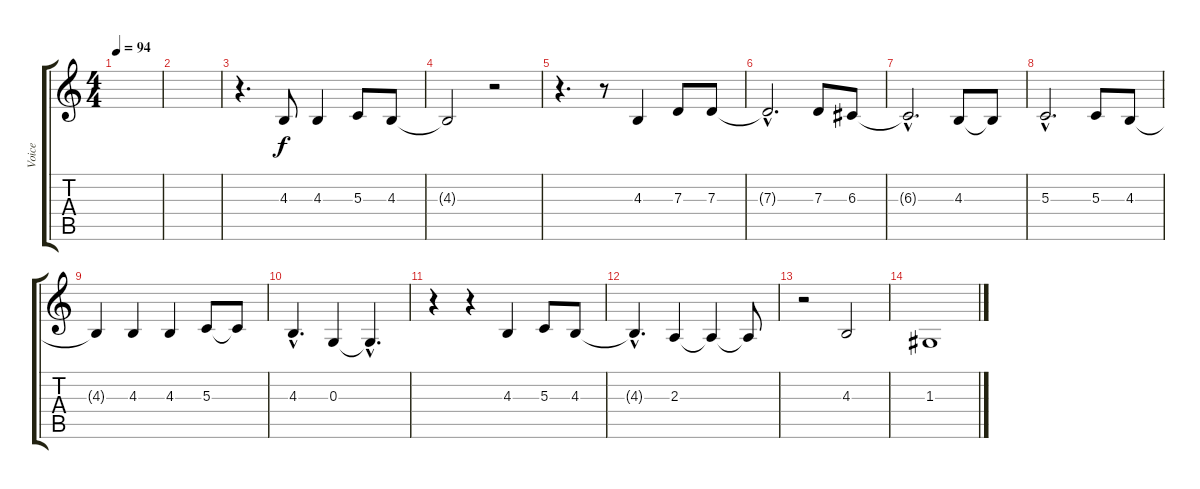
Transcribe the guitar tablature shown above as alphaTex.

\track ("Voice" "Voice") {instrument cello}
\staff {score tabs}
\tuning (E4 B3 G3 D3 A2 E2) {hide}
\ts (4 4)
\tempo 94
\clef g2
\ks c
|
|
r.4{d} 4.3.8 4.3.4 5.3.8 4.3.8 |
4.3{t}.2 r.2 |
r.4{d} r.8 4.3.4 7.3.8 7.3.8 |
7.3{hac t}.2{d} 7.3.8 6.3.8 |
6.3{hac t}.2{d} 4.3.8 4.3{t}.8 |
5.3{hac}.2{d} 5.3.8 4.3.8 |
4.3{t}.4 4.3.4 4.3.4 5.3.8 5.3{t}.8 |
4.3{hac}.4{d} 0.3.4 0.3{hac t}.4{d} |
r.4 r.4 4.3.4 5.3.8 4.3.8 |
4.3{hac t}.4{d} 2.3.4 2.3{t}.4 2.3{t}.8 |
r.2 4.3.2 |
1.3.1
